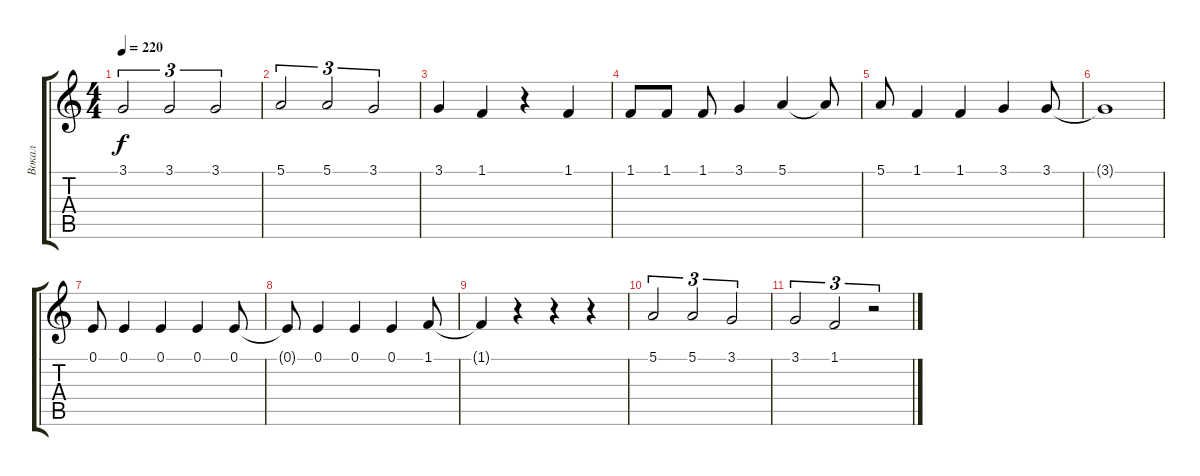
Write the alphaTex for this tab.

\track ("Вокал" "Вокал") {instrument synthbrass1}
\staff {score tabs}
\tuning (E4 B3 G3 D3 A2 D2) {hide}
\ts (4 4)
\tempo 220
\clef g2
\ks c
3.1.2{tu (3 2) dy f} 3.1.2{tu (3 2)} 3.1.2{tu (3 2)} |
5.1.2{tu (3 2)} 5.1.2{tu (3 2)} 3.1.2{tu (3 2)} |
3.1.4 1.1.4 r.4 1.1.4 |
1.1.8 1.1.8 1.1.8 3.1.4 5.1.4 5.1{t}.8 |
5.1.8 1.1.4 1.1.4 3.1.4 3.1.8 |
3.1{t}.1 |
0.1.8 0.1.4 0.1.4 0.1.4 0.1.8 |
0.1{t}.8 0.1.4 0.1.4 0.1.4 1.1.8 |
1.1{t}.4 r.4 r.4 r.4 |
5.1.2{tu (3 2)} 5.1.2{tu (3 2)} 3.1.2{tu (3 2)} |
3.1.2{tu (3 2)} 1.1.2{tu (3 2)} r.2{tu (3 2)}
